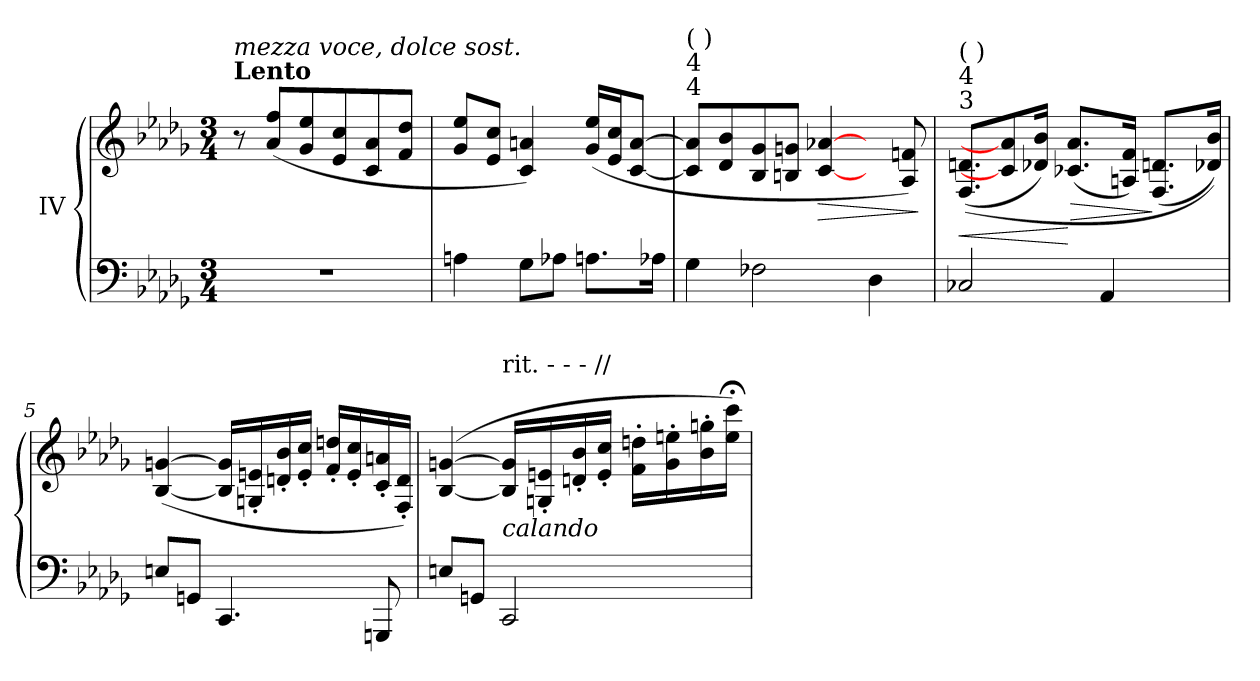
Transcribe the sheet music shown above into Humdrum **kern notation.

**kern	**kern	**dynam
*part1	*part1	*part1
*staff2	*staff1	*staff1/2
*I"IV	*	*
*clefF4	*clefG2	*
*k[b-e-a-d-g-]	*k[b-e-a-d-g-]	*
*M3/4	*M3/4	*
=1	=1	=1
!	!LO:TX:a:B:t=Lento	!
!	!LO:TX:i:t=mezza voce, dolce sost.	!
2.r	8r	.
.	(<8a-/ 8ff/L	.
.	8g-/ 8ee-/	.
.	8e-/ 8cc/	.
.	8c/ 8a-/	.
.	8f/ 8dd-/J	.
=2	=2	=2
4An\	8g-/ 8ee-/L	.
.	8e-/ 8cc/J	.
8G-<\L	4c/ 4an/)	.
8A-X\J	.	.
8.An\L	(<16g-/ 16ee-/LL	.
.	16e-/ 16cc/J	.
.	[8c/ [8a/J	.
16A-X\Jk	.	.
=3	=3	=3
!	!LO:TX:a:t=4	!
!	!LO:TX:a:t=4	!
!	!LO:TX:a:t=( )	!
4G-\	8c/] 8a/]L	.
.	8d-/ 8b-/	.
2F-X<\	8B-/ 8g-/	.
.	8Bn/ 8gn/J	.
!	!	!LO:HP:b
.	[4c/ [4a-X/	>
4D-<\	8ryy	.
.	8A-/ 8fn/)	.
.	.	]
=4	=4	=4
!	!LO:TX:a:t=3	!
!	!LO:TX:a:t=4	!
!	!LO:TX:a:t=( )	!
!	!	!LO:HP:b
2C-X/	(<(<8.F/ 8.dn/L	<
.	8c/] 8a-/]	.
.	16d-X/ 16b-/Jk)	.
!	!	!LO:HP:n=1:b
.	(<8.c-X/ 8.a-/L	[ >
4AA-/	.	.
.	16An/ 16f/Jk)	.
.	(<8.F/ 8.dn/L	]
8ryy	.	.
.	16d-X/ 16b-/Jk))	.
!!LO:LB:g=z
=5	=5	=5
8En/L	(<[4B-/ [4gn/	.
8GGn</J	.	.
4.CC<</	16B-/] 16g/]LL	.
.	16Gn/' 16en/'	.
.	16dn/' 16b-/'	.
.	16e/' 16cc/'JJ	.
.	16f/' 16ddn/'LL	.
.	16e/' 16cc/'	.
8GGGn/	16c/' 16an/'	.
.	16F/' 16d/'JJ)	.
=6	=6	=6
8En/L	(>[4B-/ [4gn/	.
8GGn/J	.	.
!	!LO:TX:a:t=rit. -      -         -             //	!
!	!LO:TX:b:i:t=calando	!
2CC/	16B-/] 16g/]LL	.
.	16Gn/' 16en/'	.
.	16dn/' 16b-/'	.
.	16e/' 16cc/'JJ	.
.	16f\' 16ddn\'LL	.
.	16g\' 16een\'	.
.	16b-\' 16ggn\'	.
.	16ee\;< 16ccc\;<JJ)	.
=	=	=
*-	*-	*-
